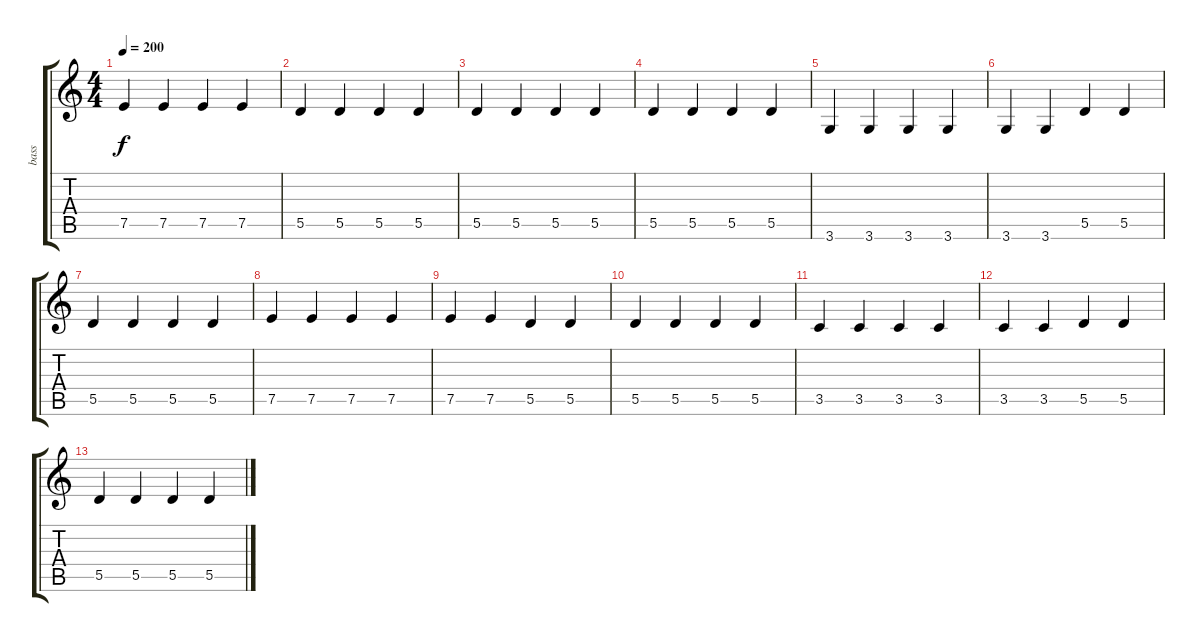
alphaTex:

\track ("bass" "bass") {instrument electricbasspick}
\staff {score tabs}
\tuning (E4 B3 G3 D3 A2 E2) {hide}
\ts (4 4)
\tempo 200
\clef g2
\ks c
7.5.4{dy f} 7.5.4 7.5.4 7.5.4 |
5.5.4 5.5.4 5.5.4 5.5.4 |
5.5.4 5.5.4 5.5.4 5.5.4 |
5.5.4 5.5.4 5.5.4 5.5.4 |
3.6.4 3.6.4 3.6.4 3.6.4 |
3.6.4 3.6.4 5.5.4 5.5.4 |
5.5.4 5.5.4 5.5.4 5.5.4 |
7.5.4 7.5.4 7.5.4 7.5.4 |
7.5.4 7.5.4 5.5.4 5.5.4 |
5.5.4 5.5.4 5.5.4 5.5.4 |
3.5.4 3.5.4 3.5.4 3.5.4 |
3.5.4 3.5.4 5.5.4 5.5.4 |
5.5.4 5.5.4 5.5.4 5.5.4
